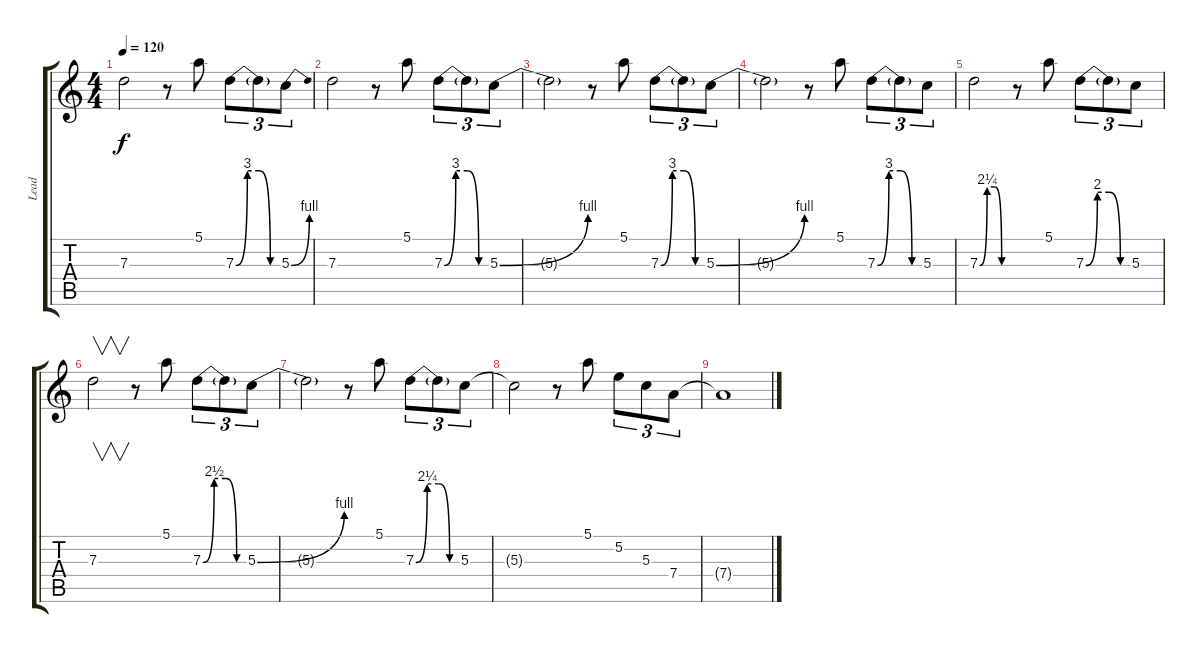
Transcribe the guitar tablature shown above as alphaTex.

\track ("Lead" "Lead") {instrument distortionguitar}
\staff {score tabs}
\tuning (E4 B3 G3 D3 A2 E2) {hide}
\ts (4 4)
\tempo 120
\clef g2
\ks c
7.3.2{dy f} r.8 5.1.8 7.3{be (custom 0 0 15 12 30 12 45 0 60 0)}.8{tu (3 2)} 7.3{t}.8{tu (3 2)} 5.3{be (bend 0 0 60 4)}.8{tu (3 2)} |
7.3.2 r.8 5.1.8 7.3{be (custom 0 0 15 12 30 12 45 0 60 0)}.8{tu (3 2)} 7.3{t}.8{tu (3 2)} 5.3{be (bend 0 0 60 4)}.8{tu (3 2)} |
5.3{t}.2 r.8 5.1.8 7.3{be (custom 0 0 15 12 30 12 45 0 60 0)}.8{tu (3 2)} 7.3{t}.8{tu (3 2)} 5.3{be (bend 0 0 60 4)}.8{tu (3 2)} |
5.3{t}.2 r.8 5.1.8 7.3{be (custom 0 0 15 12 30 12 45 0 60 0)}.8{tu (3 2)} 7.3{t}.8{tu (3 2)} 5.3.8{tu (3 2)} |
7.3{be (custom 0 0 15 9 30 9 45 0 60 0)}.2 r.8 5.1.8 7.3{be (custom 0 0 15 8 30 8 45 0 60 0)}.8{tu (3 2)} 7.3{t}.8{tu (3 2)} 5.3.8{tu (3 2)} |
7.3.2{v} r.8 5.1.8 7.3{be (custom 0 0 15 10 30 10 45 0 60 0)}.8{tu (3 2)} 7.3{t}.8{tu (3 2)} 5.3{be (bend 0 0 60 4)}.8{tu (3 2)} |
5.3{t}.2 r.8 5.1.8 7.3{be (custom 0 0 15 9 30 9 45 0 60 0)}.8{tu (3 2)} 7.3{t}.8{tu (3 2)} 5.3.8{tu (3 2)} |
5.3{t}.2 r.8 5.1.8 5.2.8{tu (3 2)} 5.3.8{tu (3 2)} 7.4.8{tu (3 2)} |
7.4{t}.1
